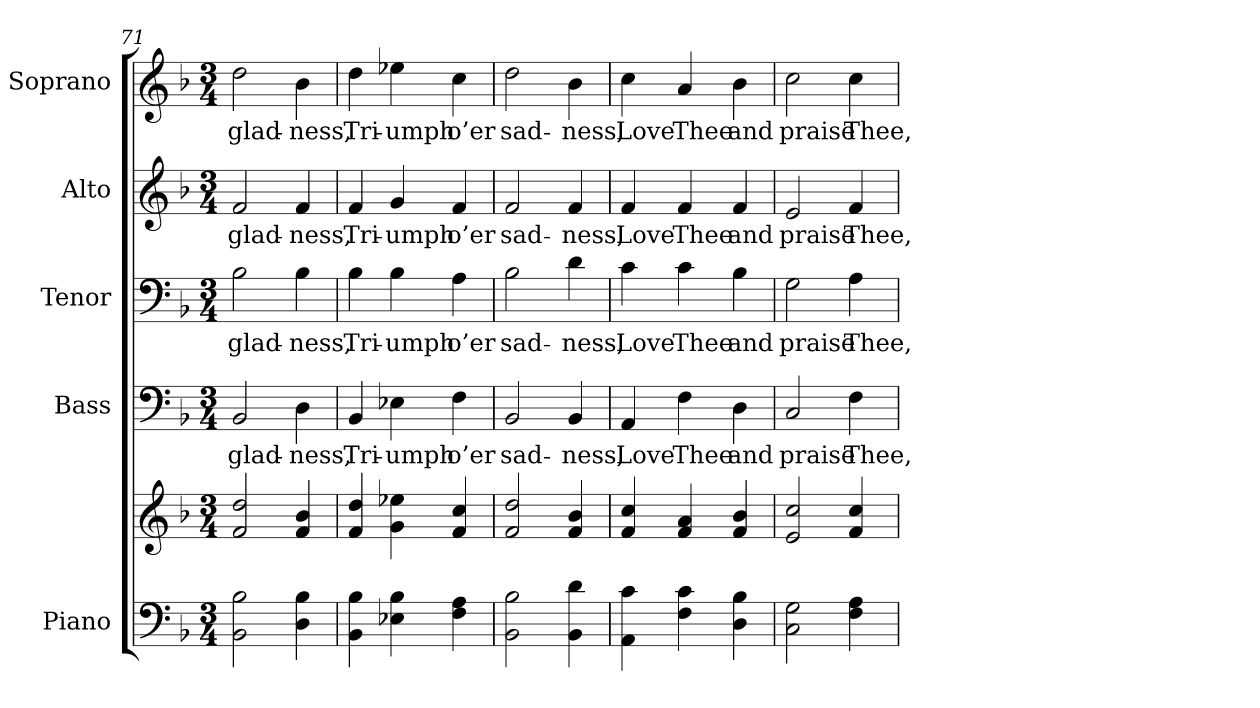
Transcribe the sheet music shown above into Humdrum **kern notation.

**kern	**kern	**kern	**text	**kern	**text	**kern	**text	**kern	**text
*part5	*part5	*part4	*part4	*part3	*part3	*part2	*part2	*part1	*part1
*staff6	*staff5	*staff4	*staff4	*staff3	*staff3	*staff2	*staff2	*staff1	*staff1
*I"Piano	*	*I"Bass	*	*I"Tenor	*	*I"Alto	*	*I"Soprano	*
*I'Pno.	*	*I'B.	*	*I'T.	*	*I'A.	*	*I'S.	*
*clefF4	*clefG2	*clefF4	*	*clefF4	*	*clefG2	*	*clefG2	*
*k[b-]	*k[b-]	*k[b-]	*	*k[b-]	*	*k[b-]	*	*k[b-]	*
*F:	*F:	*F:	*	*F:	*	*F:	*	*F:	*
*M3/4	*M3/4	*M3/4	*	*M3/4	*	*M3/4	*	*M3/4	*
=71	=71	=71	=71	=71	=71	=71	=71	=71	=71
!	!	!	!LO:LY:b:color=#000000	!	!	!	!	!	!
!	!	!	!	!	!LO:LY:b:color=#000000	!	!	!	!
!	!	!	!	!	!	!	!LO:LY:b:color=#000000	!	!
!	!	!	!	!	!	!	!	!	!LO:LY:b:color=#000000
2BB-i\ 2B-i	2fi/ 2ddi	2BB-i/	glad-	2B-i\	glad-	2fi/	glad-	2ddi\	glad-
!	!	!	!LO:LY:b:color=#000000	!	!	!	!	!	!
!	!	!	!	!	!LO:LY:b:color=#000000	!	!	!	!
!	!	!	!	!	!	!	!LO:LY:b:color=#000000	!	!
!	!	!	!	!	!	!	!	!	!LO:LY:b:color=#000000
4Di\ 4B-i	4fi/ 4b-i	4Di\	-ness,	4B-i\	-ness,	4fi/	-ness,	4b-i\	-ness,
=72	=72	=72	=72	=72	=72	=72	=72	=72	=72
!	!	!	!LO:LY:b:color=#000000	!	!	!	!	!	!
!	!	!	!	!	!LO:LY:b:color=#000000	!	!	!	!
!	!	!	!	!	!	!	!LO:LY:b:color=#000000	!	!
!	!	!	!	!	!	!	!	!	!LO:LY:b:color=#000000
4BB-i\ 4B-i	4fi/ 4ddi	4BB-i/	Tri-	4B-i\	Tri-	4fi/	Tri-	4ddi\	Tri-
!	!	!	!LO:LY:b:color=#000000	!	!	!	!	!	!
!	!	!	!	!	!LO:LY:b:color=#000000	!	!	!	!
!	!	!	!	!	!	!	!LO:LY:b:color=#000000	!	!
!	!	!	!	!	!	!	!	!	!LO:LY:b:color=#000000
4E-Xi\ 4B-i	4gi\ 4ee-Xi	4E-Xi\	-umph	4B-i\	-umph	4gi/	-umph	4ee-Xi\	-umph
!	!	!	!LO:LY:b:color=#000000	!	!	!	!	!	!
!	!	!	!	!	!LO:LY:b:color=#000000	!	!	!	!
!	!	!	!	!	!	!	!LO:LY:b:color=#000000	!	!
!	!	!	!	!	!	!	!	!	!LO:LY:b:color=#000000
4Fi\ 4Ai	4fi/ 4cci	4Fi\	o’er	4Ai\	o’er	4fi/	o’er	4cci\	o’er
!!LO:PB:g=z
=73	=73	=73	=73	=73	=73	=73	=73	=73	=73
!	!	!	!LO:LY:b:color=#000000	!	!	!	!	!	!
!	!	!	!	!	!LO:LY:b:color=#000000	!	!	!	!
!	!	!	!	!	!	!	!LO:LY:b:color=#000000	!	!
!	!	!	!	!	!	!	!	!	!LO:LY:b:color=#000000
2BB-i\ 2B-i	2fi/ 2ddi	2BB-i/	sad-	2B-i\	sad-	2fi/	sad-	2ddi\	sad-
!	!	!	!LO:LY:b:color=#000000	!	!	!	!	!	!
!	!	!	!	!	!LO:LY:b:color=#000000	!	!	!	!
!	!	!	!	!	!	!	!LO:LY:b:color=#000000	!	!
!	!	!	!	!	!	!	!	!	!LO:LY:b:color=#000000
4BB-i\ 4di	4fi/ 4b-i	4BB-i/	-ness,	4di\	-ness,	4fi/	-ness,	4b-i\	-ness,
=74	=74	=74	=74	=74	=74	=74	=74	=74	=74
!	!	!	!LO:LY:b:color=#000000	!	!	!	!	!	!
!	!	!	!	!	!LO:LY:b:color=#000000	!	!	!	!
!	!	!	!	!	!	!	!LO:LY:b:color=#000000	!	!
!	!	!	!	!	!	!	!	!	!LO:LY:b:color=#000000
4AAi\ 4ci	4fi/ 4cci	4AAi/	Love	4ci\	Love	4fi/	Love	4cci\	Love
!	!	!	!LO:LY:b:color=#000000	!	!	!	!	!	!
!	!	!	!	!	!LO:LY:b:color=#000000	!	!	!	!
!	!	!	!	!	!	!	!LO:LY:b:color=#000000	!	!
!	!	!	!	!	!	!	!	!	!LO:LY:b:color=#000000
4Fi\ 4ci	4fi/ 4ai	4Fi\	Thee	4ci\	Thee	4fi/	Thee	4ai/	Thee
!	!	!	!LO:LY:b:color=#000000	!	!	!	!	!	!
!	!	!	!	!	!LO:LY:b:color=#000000	!	!	!	!
!	!	!	!	!	!	!	!LO:LY:b:color=#000000	!	!
!	!	!	!	!	!	!	!	!	!LO:LY:b:color=#000000
4Di\ 4B-i	4fi/ 4b-i	4Di\	and	4B-i\	and	4fi/	and	4b-i\	and
=75	=75	=75	=75	=75	=75	=75	=75	=75	=75
!	!	!	!LO:LY:b:color=#000000	!	!	!	!	!	!
!	!	!	!	!	!LO:LY:b:color=#000000	!	!	!	!
!	!	!	!	!	!	!	!LO:LY:b:color=#000000	!	!
!	!	!	!	!	!	!	!	!	!LO:LY:b:color=#000000
2Ci\ 2Gi	2ei/ 2cci	2Ci/	praise	2Gi\	praise	2ei/	praise	2cci\	praise
!	!	!	!LO:LY:b:color=#000000	!	!	!	!	!	!
!	!	!	!	!	!LO:LY:b:color=#000000	!	!	!	!
!	!	!	!	!	!	!	!LO:LY:b:color=#000000	!	!
!	!	!	!	!	!	!	!	!	!LO:LY:b:color=#000000
4Fi\ 4Ai	4fi/ 4cci	4Fi\	Thee,	4Ai\	Thee,	4fi/	Thee,	4cci\	Thee,
=	=	=	=	=	=	=	=	=	=
*-	*-	*-	*-	*-	*-	*-	*-	*-	*-
